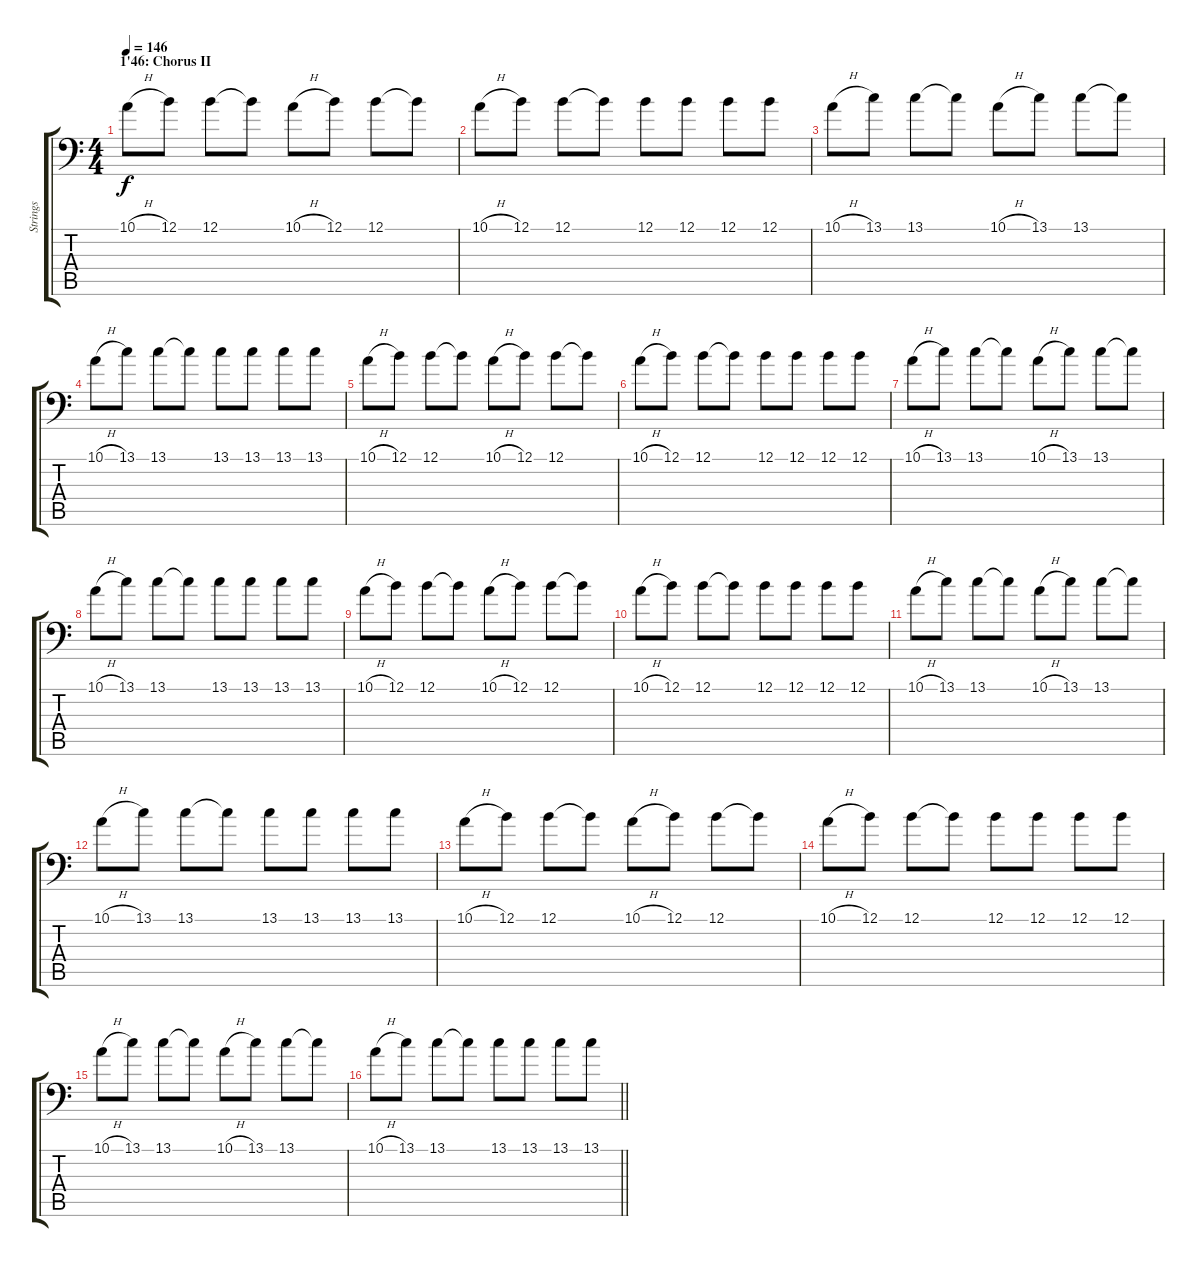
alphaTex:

\track ("Strings" "Strings") {instrument stringensemble1}
\staff {score tabs}
\tuning (B3 Gb3 D3 A2 E2 A1) {hide}
\ts (4 4)
\section ("" "1'46: Chorus II")
\tempo 146
\clef f4
\ks c
10.1{h}.8{dy f} 12.1.8 12.1.8 12.1{t}.8 10.1{h}.8 12.1.8 12.1.8 12.1{t}.8 |
10.1{h}.8 12.1.8 12.1.8 12.1{t}.8 12.1.8 12.1.8 12.1.8 12.1.8 |
10.1{h}.8 13.1.8 13.1.8 13.1{t}.8 10.1{h}.8 13.1.8 13.1.8 13.1{t}.8 |
10.1{h}.8 13.1.8 13.1.8 13.1{t}.8 13.1.8 13.1.8 13.1.8 13.1.8 |
10.1{h}.8 12.1.8 12.1.8 12.1{t}.8 10.1{h}.8 12.1.8 12.1.8 12.1{t}.8 |
10.1{h}.8 12.1.8 12.1.8 12.1{t}.8 12.1.8 12.1.8 12.1.8 12.1.8 |
10.1{h}.8 13.1.8 13.1.8 13.1{t}.8 10.1{h}.8 13.1.8 13.1.8 13.1{t}.8 |
10.1{h}.8 13.1.8 13.1.8 13.1{t}.8 13.1.8 13.1.8 13.1.8 13.1.8 |
10.1{h}.8 12.1.8 12.1.8 12.1{t}.8 10.1{h}.8 12.1.8 12.1.8 12.1{t}.8 |
10.1{h}.8 12.1.8 12.1.8 12.1{t}.8 12.1.8 12.1.8 12.1.8 12.1.8 |
10.1{h}.8 13.1.8 13.1.8 13.1{t}.8 10.1{h}.8 13.1.8 13.1.8 13.1{t}.8 |
10.1{h}.8 13.1.8 13.1.8 13.1{t}.8 13.1.8 13.1.8 13.1.8 13.1.8 |
10.1{h}.8 12.1.8 12.1.8 12.1{t}.8 10.1{h}.8 12.1.8 12.1.8 12.1{t}.8 |
10.1{h}.8 12.1.8 12.1.8 12.1{t}.8 12.1.8 12.1.8 12.1.8 12.1.8 |
10.1{h}.8 13.1.8 13.1.8 13.1{t}.8 10.1{h}.8 13.1.8 13.1.8 13.1{t}.8 |
\barLineRight lightlight
10.1{h}.8 13.1.8 13.1.8 13.1{t}.8 13.1.8 13.1.8 13.1.8 13.1.8
